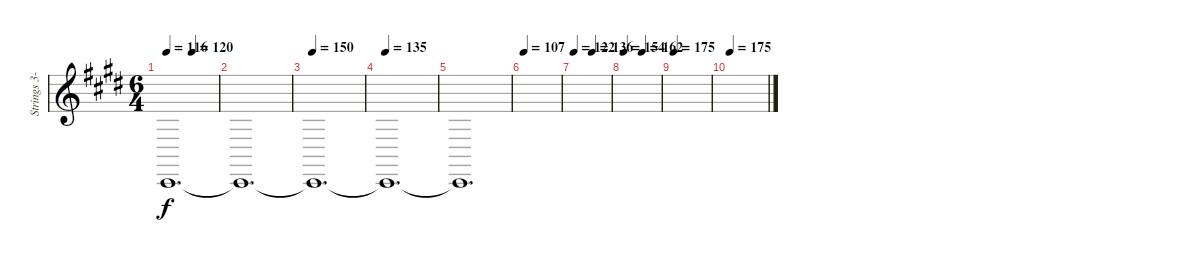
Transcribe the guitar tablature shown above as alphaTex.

\track ("Strings 3-hidden" "Strings 3-") {instrument stringensemble1}
\staff {score}
\tuning (E4 B3 G3 D3 A2 C2) {hide}
\ts (6 4)
\tempo 116
\tempo (120 0.5)
\clef g2
\ks e
1.6{t}.1{d dy f} |
1.6{t}.1{d} |
\tempo 150
1.6{t}.1{d} |
\tempo 135
1.6{t}.1{d} |
1.6{t}.1{d} |
\tempo 107
|
\tempo 122
\tempo (136 0.5)
|
\tempo 154
\tempo (162 0.5)
|
\tempo 175
|
\tempo 175
